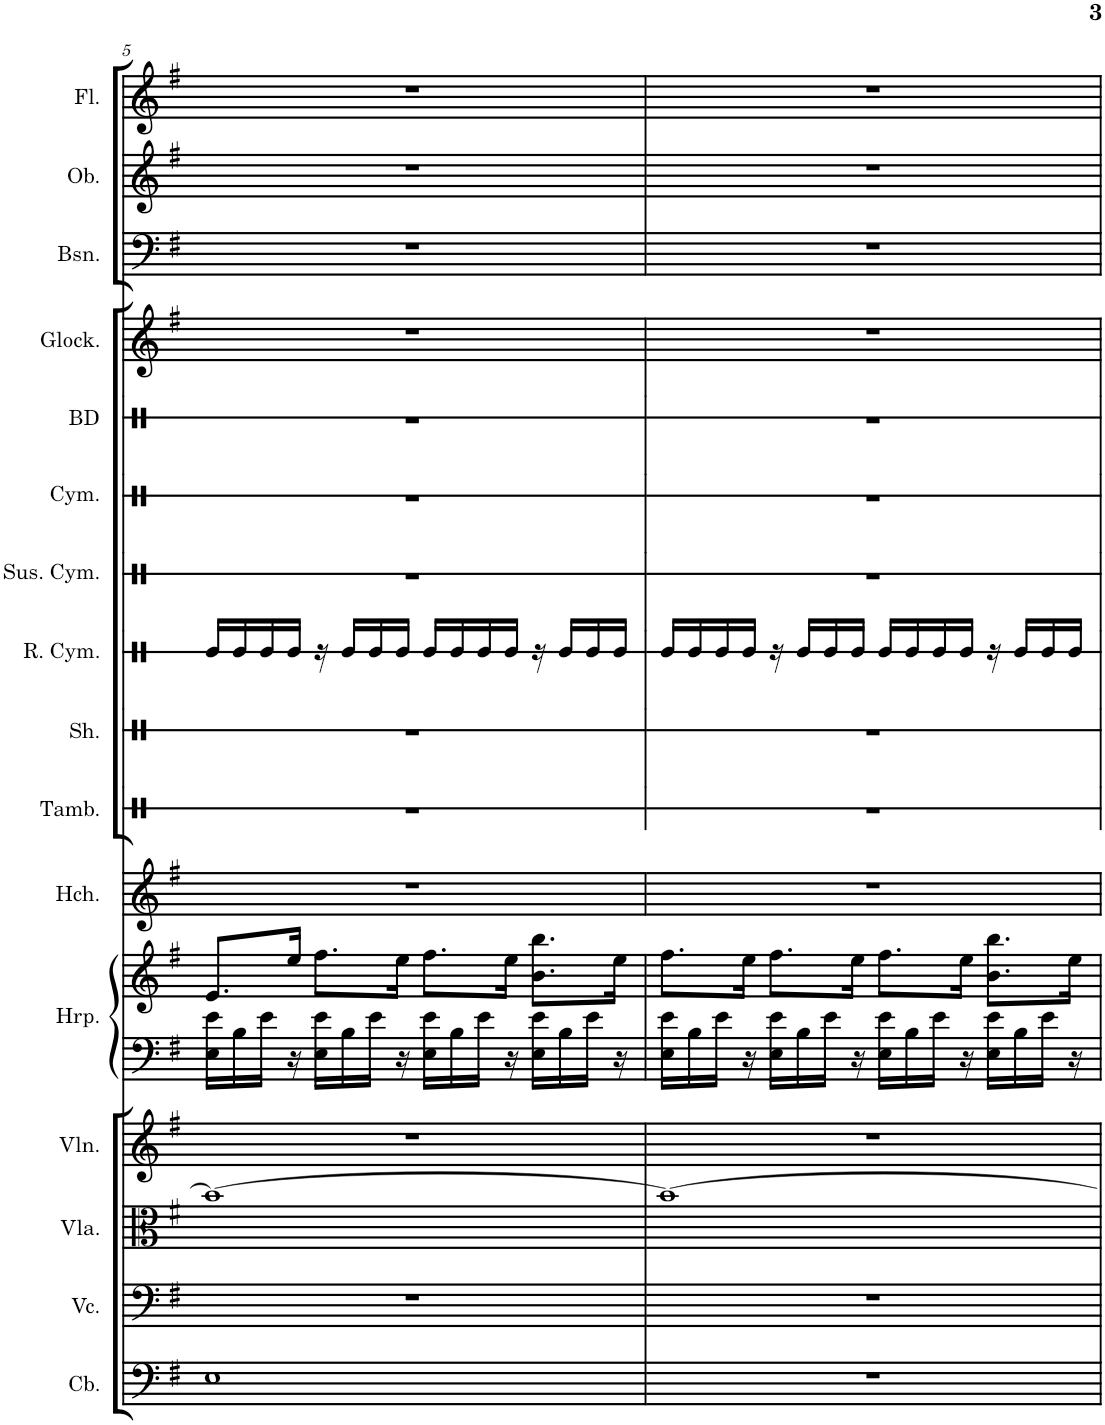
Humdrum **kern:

**kern	**kern	**kern	**kern	**kern	**kern	**kern	**kern	**kern	**kern	**kern	**kern	**kern	**kern	**kern	**kern	**kern
*part16	*part15	*part14	*part13	*part12	*part12	*part11	*part10	*part9	*part8	*part7	*part6	*part5	*part4	*part3	*part2	*part1
*staff17	*staff16	*staff15	*staff14	*staff13	*staff12	*staff11	*staff10	*staff9	*staff8	*staff7	*staff6	*staff5	*staff4	*staff3	*staff2	*staff1
*I"Contrabass	*I"Violoncello	*I"Viola	*I"Violin	*I"Harp	*	*I"Harpsichord	*I"Tambourine	*I"Shaker	*I"Ride Cymbal	*I"Suspended Cymbal	*I"Cymbals	*I"Bass Drum	*I"Glockenspiel	*I"Bassoon	*I"Oboe	*I"Flute
*I'Cb.	*I'Vc.	*I'Vla.	*I'Vln.	*I'Hrp.	*	*I'Hch.	*I'Tamb.	*I'Sh.	*I'R. Cym.	*I'Sus. Cym.	*I'Cym.	*I'BD	*I'Glock.	*I'Bsn.	*I'Ob.	*I'Fl.
!!LO:PB:g=z
*clefF4	*clefF4	*clefC3	*clefG2	*clefF4	*clefG2	*clefG2	*clefX	*clefX	*clefX	*clefX	*clefX	*clefX	*clefG2	*clefF4	*clefG2	*clefG2
*Trd7c12	*	*	*	*	*	*	*	*	*	*	*	*	*Trd-14c-24	*	*	*
*k[f#]	*k[f#]	*k[f#]	*k[f#]	*k[f#]	*k[f#]	*k[f#]	*k[]	*k[]	*k[]	*k[]	*k[]	*k[]	*k[f#]	*k[f#]	*k[f#]	*k[f#]
*M4/4	*M4/4	*M4/4	*M4/4	*M4/4	*M4/4	*M4/4	*M4/4	*M4/4	*M4/4	*M4/4	*M4/4	*M4/4	*M4/4	*M4/4	*M4/4	*M4/4
=5	=5	=5	=5	=5	=5	=5	=5	=5	=5	=5	=5	=5	=5	=5	=5	=5
1E	1r	1b_	1r	16E\ 16e\LL	8.e/L	1r	1r	1r	16Re/LL	1r	1r	1r	1r	1r	1r	1r
.	.	.	.	16B\	.	.	.	.	16Re/	.	.	.	.	.	.	.
.	.	.	.	16e\JJ	.	.	.	.	16Re/	.	.	.	.	.	.	.
.	.	.	.	16r	16ee/Jk	.	.	.	16Re/JJ	.	.	.	.	.	.	.
.	.	.	.	16E\ 16e\LL	8.ff#\L	.	.	.	16r	.	.	.	.	.	.	.
.	.	.	.	16B\	.	.	.	.	16Re/LL	.	.	.	.	.	.	.
.	.	.	.	16e\JJ	.	.	.	.	16Re/	.	.	.	.	.	.	.
.	.	.	.	16r	16ee\Jk	.	.	.	16Re/JJ	.	.	.	.	.	.	.
.	.	.	.	16E\ 16e\LL	8.ff#\L	.	.	.	16Re/LL	.	.	.	.	.	.	.
.	.	.	.	16B\	.	.	.	.	16Re/	.	.	.	.	.	.	.
.	.	.	.	16e\JJ	.	.	.	.	16Re/	.	.	.	.	.	.	.
.	.	.	.	16r	16ee\Jk	.	.	.	16Re/JJ	.	.	.	.	.	.	.
.	.	.	.	16E\ 16e\LL	8.b\ 8.bb\L	.	.	.	16r	.	.	.	.	.	.	.
.	.	.	.	16B\	.	.	.	.	16Re/LL	.	.	.	.	.	.	.
.	.	.	.	16e\JJ	.	.	.	.	16Re/	.	.	.	.	.	.	.
.	.	.	.	16r	16ee\Jk	.	.	.	16Re/JJ	.	.	.	.	.	.	.
=6	=6	=6	=6	=6	=6	=6	=6	=6	=6	=6	=6	=6	=6	=6	=6	=6
1r	1r	1b_	1r	16E\ 16e\LL	8.ff#\L	1r	1r	1r	16Re/LL	1r	1r	1r	1r	1r	1r	1r
.	.	.	.	16B\	.	.	.	.	16Re/	.	.	.	.	.	.	.
.	.	.	.	16e\JJ	.	.	.	.	16Re/	.	.	.	.	.	.	.
.	.	.	.	16r	16ee\Jk	.	.	.	16Re/JJ	.	.	.	.	.	.	.
.	.	.	.	16E\ 16e\LL	8.ff#\L	.	.	.	16r	.	.	.	.	.	.	.
.	.	.	.	16B\	.	.	.	.	16Re/LL	.	.	.	.	.	.	.
.	.	.	.	16e\JJ	.	.	.	.	16Re/	.	.	.	.	.	.	.
.	.	.	.	16r	16ee\Jk	.	.	.	16Re/JJ	.	.	.	.	.	.	.
.	.	.	.	16E\ 16e\LL	8.ff#\L	.	.	.	16Re/LL	.	.	.	.	.	.	.
.	.	.	.	16B\	.	.	.	.	16Re/	.	.	.	.	.	.	.
.	.	.	.	16e\JJ	.	.	.	.	16Re/	.	.	.	.	.	.	.
.	.	.	.	16r	16ee\Jk	.	.	.	16Re/JJ	.	.	.	.	.	.	.
.	.	.	.	16E\ 16e\LL	8.b\ 8.bb\L	.	.	.	16r	.	.	.	.	.	.	.
.	.	.	.	16B\	.	.	.	.	16Re/LL	.	.	.	.	.	.	.
.	.	.	.	16e\JJ	.	.	.	.	16Re/	.	.	.	.	.	.	.
.	.	.	.	16r	16ee\Jk	.	.	.	16Re/JJ	.	.	.	.	.	.	.
=	=	=	=	=	=	=	=	=	=	=	=	=	=	=	=	=
*-	*-	*-	*-	*-	*-	*-	*-	*-	*-	*-	*-	*-	*-	*-	*-	*-
